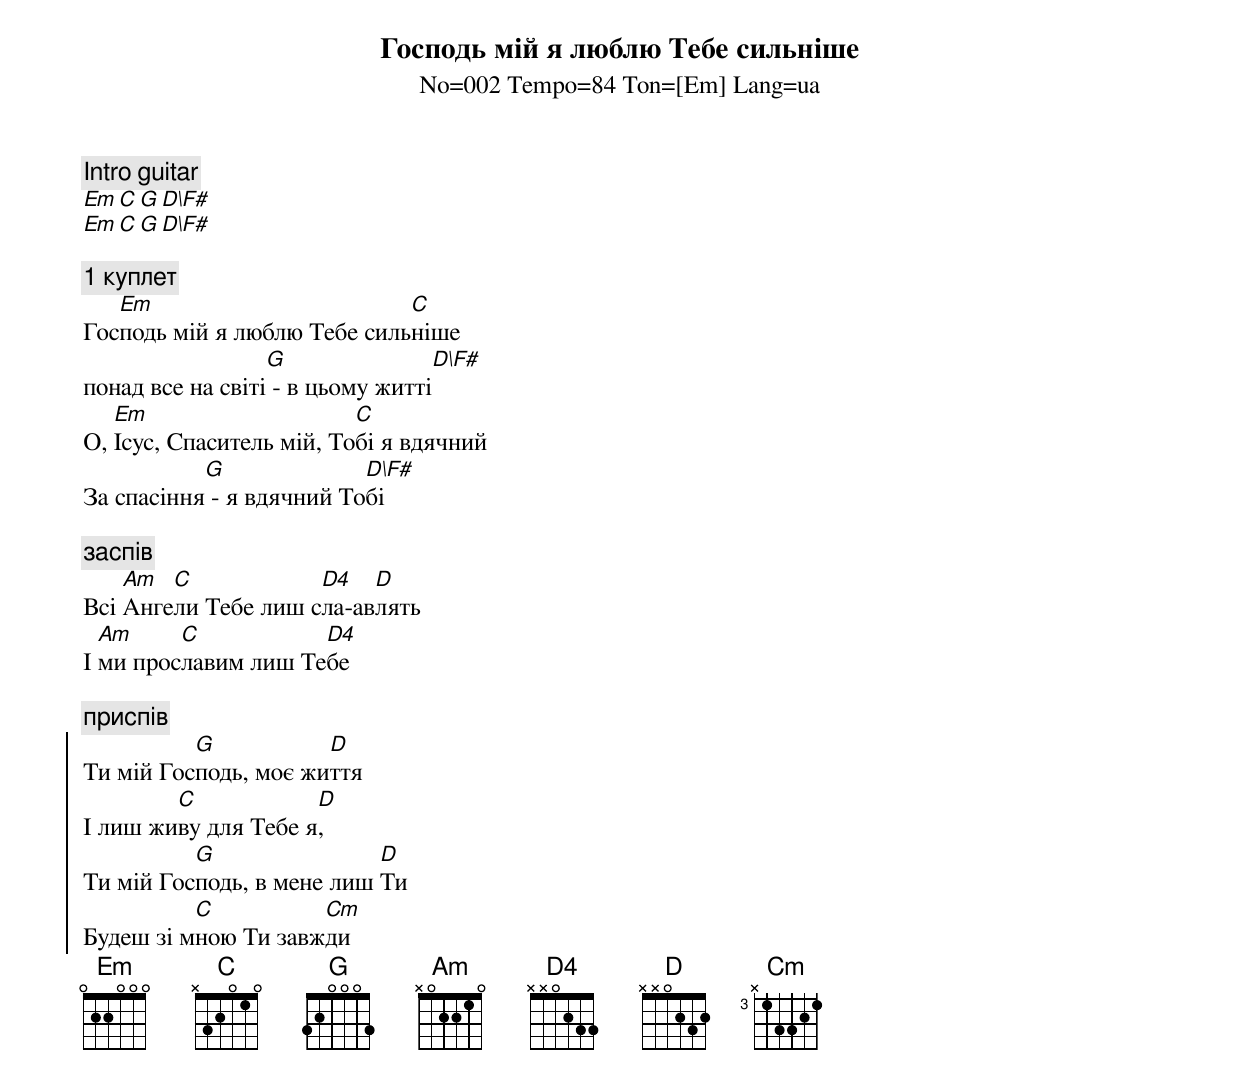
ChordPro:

{title:Господь мій я люблю Тебе сильніше}
{subtitle:No=002 Tempo=84 Ton=[Em] Lang=ua}

{c: Intro guitar}
[Em][C][G][D\F#]
[Em][C][G][D\F#]

{c: 1 куплет}
Гос[Em]подь мій я люблю Тебе силь[C]ніше
понад все на світі[G] - в цьому житті[D\F#]
О, [Em]Ісус, Спаситель мій, То[C]бі я вдячний
За спасіння[G] - я вдячний То[D\F#]бі

{c: заспів}
Всі [Am]Анге[C]ли Тебе лиш с[D4]ла-ав[D]лять
І [Am]ми прос[C]лавим лиш Те[D4]бе

{c: приспів}
{soc}
Ти мій Гос[G]подь, моє жи[D]ття
І лиш жи[C]ву для Тебе я[D],
Ти мій Гос[G]подь, в мене лиш [D]Ти
Будеш зі м[C]ною Ти завж[Cm]ди
{eoc}
